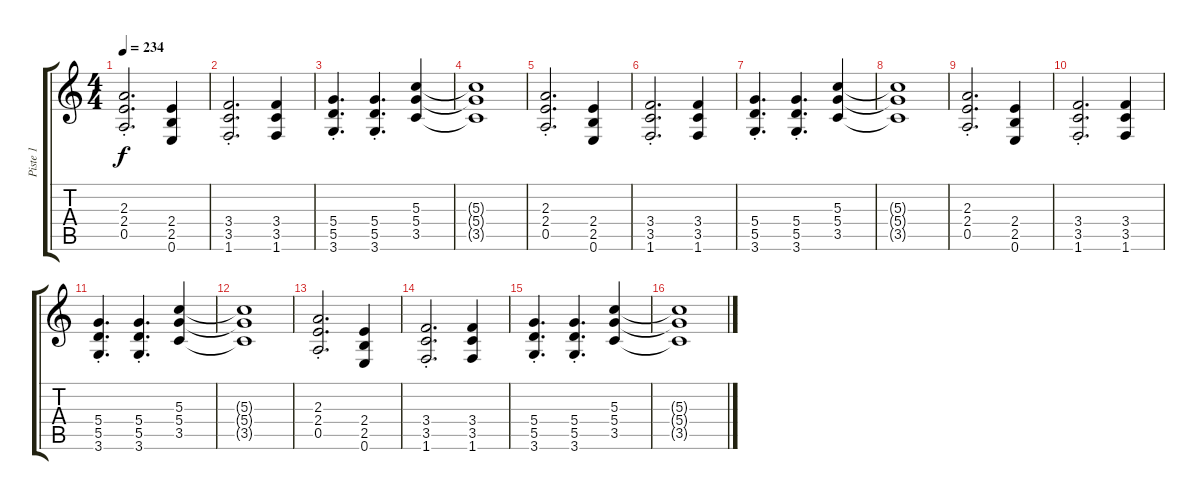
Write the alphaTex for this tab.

\track ("Piste 1" "Piste 1") {instrument distortionguitar}
\staff {score tabs}
\tuning (E4 B3 G3 D3 A2 E2) {hide}
\ts (4 4)
\tempo 234
\clef g2
\ks c
(2.3{st} 2.4{st} 0.5{st}).2{d dy f} (2.4 2.5 0.6).4 |
(3.4{st} 3.5{st} 1.6{st}).2{d} (3.4 3.5 1.6).4 |
(5.4{st} 5.5{st} 3.6{st}).4{d} (5.4{st} 5.5{st} 3.6{st}).4{d} (5.3 5.4 3.5).4 |
(5.3{t} 5.4{t} 3.5{t}).1 |
(2.3{st} 2.4{st} 0.5{st}).2{d} (2.4 2.5 0.6).4 |
(3.4{st} 3.5{st} 1.6{st}).2{d} (3.4 3.5 1.6).4 |
(5.4{st} 5.5{st} 3.6{st}).4{d} (5.4{st} 5.5{st} 3.6{st}).4{d} (5.3 5.4 3.5).4 |
(5.3{t} 5.4{t} 3.5{t}).1 |
(2.3{st} 2.4{st} 0.5{st}).2{d} (2.4 2.5 0.6).4 |
(3.4{st} 3.5{st} 1.6{st}).2{d} (3.4 3.5 1.6).4 |
(5.4{st} 5.5{st} 3.6{st}).4{d} (5.4{st} 5.5{st} 3.6{st}).4{d} (5.3 5.4 3.5).4 |
(5.3{t} 5.4{t} 3.5{t}).1 |
(2.3{st} 2.4{st} 0.5{st}).2{d} (2.4 2.5 0.6).4 |
(3.4{st} 3.5{st} 1.6{st}).2{d} (3.4 3.5 1.6).4 |
(5.4{st} 5.5{st} 3.6{st}).4{d} (5.4{st} 5.5{st} 3.6{st}).4{d} (5.3 5.4 3.5).4 |
(5.3{t} 5.4{t} 3.5{t}).1
